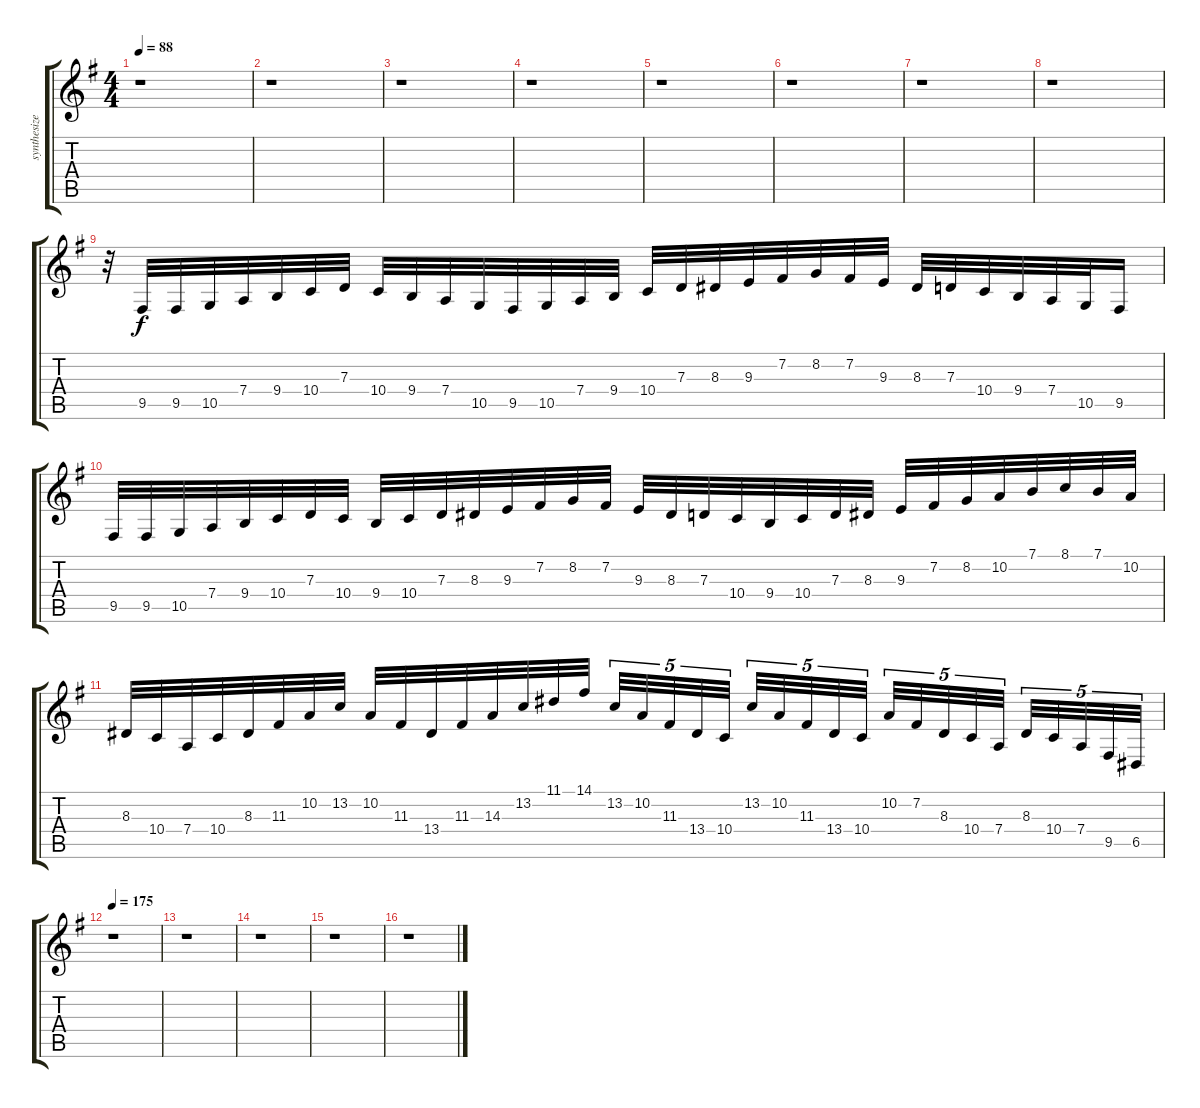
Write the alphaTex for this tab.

\track ("synthesizer" "synthesize") {instrument tremolostrings}
\staff {score tabs}
\tuning (E4 B3 G3 D3 A2 E2) {hide}
\ts (4 4)
\tempo 88
\clef g2
\ks g
r.1{dy f} |
r.1 |
r.1 |
r.1 |
r.1 |
r.1 |
r.1 |
r.1 |
r.32 9.5.32 9.5.32 10.5.32 7.4.32 9.4.32 10.4.32 7.3.32 10.4.32 9.4.32 7.4.32 10.5.32 9.5.32 10.5.32 7.4.32 9.4.32 10.4.32 7.3.32 8.3.32 9.3.32 7.2.32 8.2.32 7.2.32 9.3.32 8.3.32 7.3.32 10.4.32 9.4.32 7.4.32 10.5.32 9.5.16 |
9.5.32 9.5.32 10.5.32 7.4.32 9.4.32 10.4.32 7.3.32 10.4.32 9.4.32 10.4.32 7.3.32 8.3.32 9.3.32 7.2.32 8.2.32 7.2.32 9.3.32 8.3.32 7.3.32 10.4.32 9.4.32 10.4.32 7.3.32 8.3.32 9.3.32 7.2.32 8.2.32 10.2.32 7.1.32 8.1.32 7.1.32 10.2.32 |
8.3.32 10.4.32 7.4.32 10.4.32 8.3.32 11.3.32 10.2.32 13.2.32 10.2.32 11.3.32 13.4.32 11.3.32 14.3.32 13.2.32 11.1.32 14.1.32 13.2.32{tu (5 4)} 10.2.32{tu (5 4)} 11.3.32{tu (5 4)} 13.4.32{tu (5 4)} 10.4.32{tu (5 4) beam splitsecondary} 13.2.32{tu (5 4)} 10.2.32{tu (5 4)} 11.3.32{tu (5 4)} 13.4.32{tu (5 4)} 10.4.32{tu (5 4)} 10.2.32{tu (5 4)} 7.2.32{tu (5 4)} 8.3.32{tu (5 4)} 10.4.32{tu (5 4)} 7.4.32{tu (5 4) beam splitsecondary} 8.3.32{tu (5 4)} 10.4.32{tu (5 4)} 7.4.32{tu (5 4)} 9.5.32{tu (5 4)} 6.5.32{tu (5 4)} |
\tempo 175
r.1 |
r.1 |
r.1 |
r.1 |
r.1
